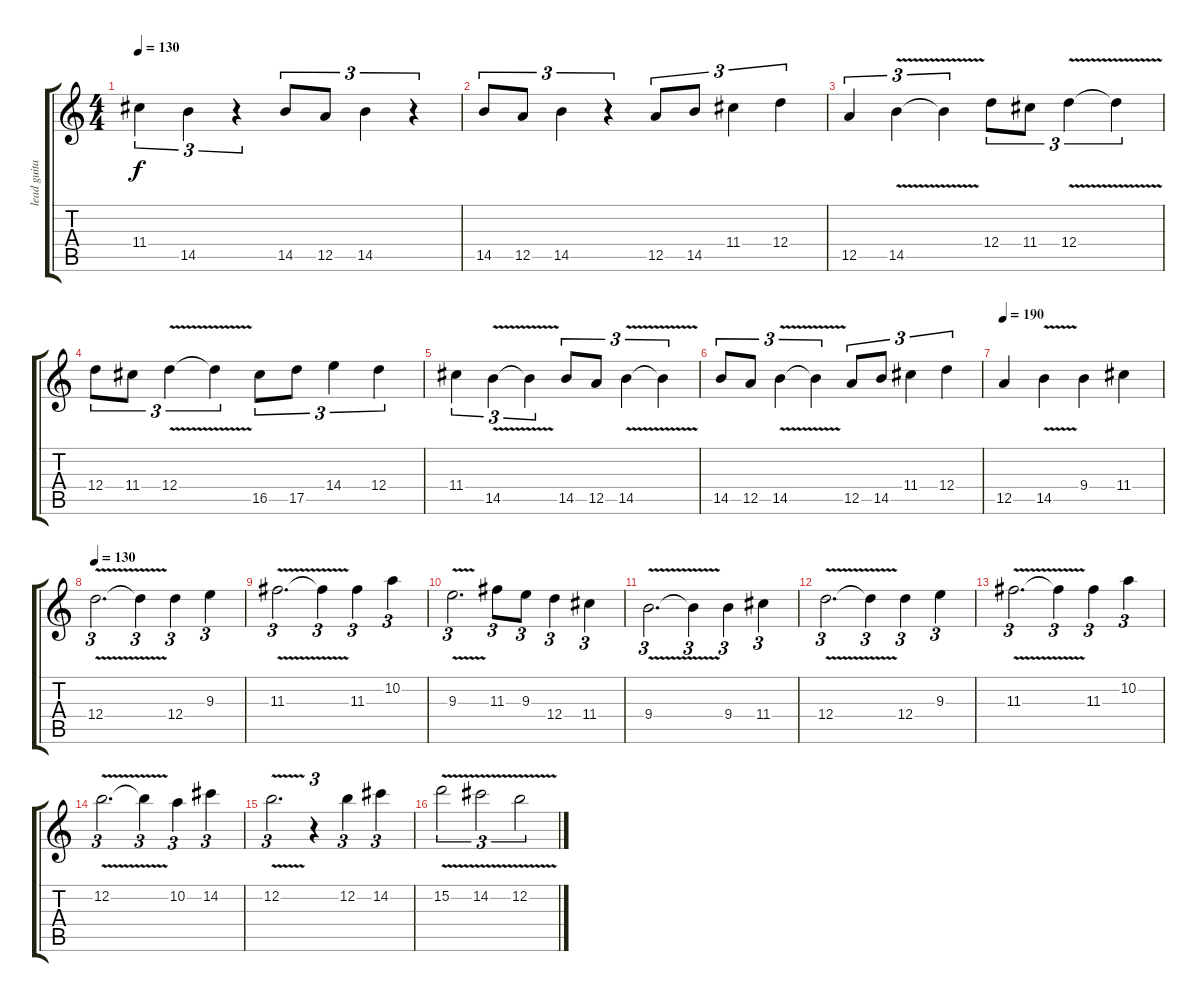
\track ("lead guitar" "lead guita") {instrument overdrivenguitar}
\staff {score tabs}
\tuning (E4 B3 G3 D3 A2 E2) {hide}
\ts (4 4)
\tempo 130
\clef g2
\ks c
11.4.4{tu (3 2) dy f} 14.5.4{tu (3 2)} r.4{tu (3 2)} 14.5.8{tu (3 2)} 12.5.8{tu (3 2)} 14.5.4{tu (3 2)} r.4{tu (3 2)} |
14.5.8{tu (3 2)} 12.5.8{tu (3 2)} 14.5.4{tu (3 2)} r.4{tu (3 2)} 12.5.8{tu (3 2)} 14.5.8{tu (3 2)} 11.4.4{tu (3 2)} 12.4.4{tu (3 2)} |
12.5.4{tu (3 2)} 14.5{v}.4{tu (3 2)} 14.5{t}.4{tu (3 2)} 12.4.8{tu (3 2)} 11.4.8{tu (3 2)} 12.4{v}.4{tu (3 2)} 12.4{t}.4{tu (3 2)} |
12.4.8{tu (3 2)} 11.4.8{tu (3 2)} 12.4{v}.4{tu (3 2)} 12.4{t}.4{tu (3 2)} 16.5.8{tu (3 2)} 17.5.8{tu (3 2)} 14.4.4{tu (3 2)} 12.4.4{tu (3 2)} |
11.4.4{tu (3 2)} 14.5{v}.4{tu (3 2)} 14.5{t}.4{tu (3 2)} 14.5.8{tu (3 2)} 12.5.8{tu (3 2)} 14.5{v}.4{tu (3 2)} 14.5{t}.4{tu (3 2)} |
14.5.8{tu (3 2)} 12.5.8{tu (3 2)} 14.5{v}.4{tu (3 2)} 14.5{t}.4{tu (3 2)} 12.5.8{tu (3 2)} 14.5.8{tu (3 2)} 11.4.4{tu (3 2)} 12.4.4{tu (3 2)} |
\tempo 190
12.5.4 14.5{v}.4 9.4.4 11.4.4 |
\tempo 130
12.4{v}.2{d tu (3 2)} 12.4{t}.4{tu (3 2)} 12.4.4{tu (3 2)} 9.3.4{tu (3 2)} |
11.3{v}.2{d tu (3 2)} 11.3{t}.4{tu (3 2)} 11.3.4{tu (3 2)} 10.2.4{tu (3 2)} |
9.3{v}.2{d tu (3 2)} 11.3.8{tu (3 2)} 9.3.8{tu (3 2)} 12.4.4{tu (3 2)} 11.4.4{tu (3 2)} |
9.4{v}.2{d tu (3 2)} 9.4{t}.4{tu (3 2)} 9.4.4{tu (3 2)} 11.4.4{tu (3 2)} |
12.4{v}.2{d tu (3 2)} 12.4{t}.4{tu (3 2)} 12.4.4{tu (3 2)} 9.3.4{tu (3 2)} |
11.3{v}.2{d tu (3 2)} 11.3{t}.4{tu (3 2)} 11.3.4{tu (3 2)} 10.2.4{tu (3 2)} |
12.2{v}.2{d tu (3 2)} 12.2{t}.4{tu (3 2)} 10.2.4{tu (3 2)} 14.2.4{tu (3 2)} |
12.2{v}.2{d tu (3 2)} r.4{tu (3 2)} 12.2.4{tu (3 2)} 14.2.4{tu (3 2)} |
15.2{v}.2{tu (3 2)} 14.2{v}.2{tu (3 2)} 12.2{v}.2{tu (3 2)}
